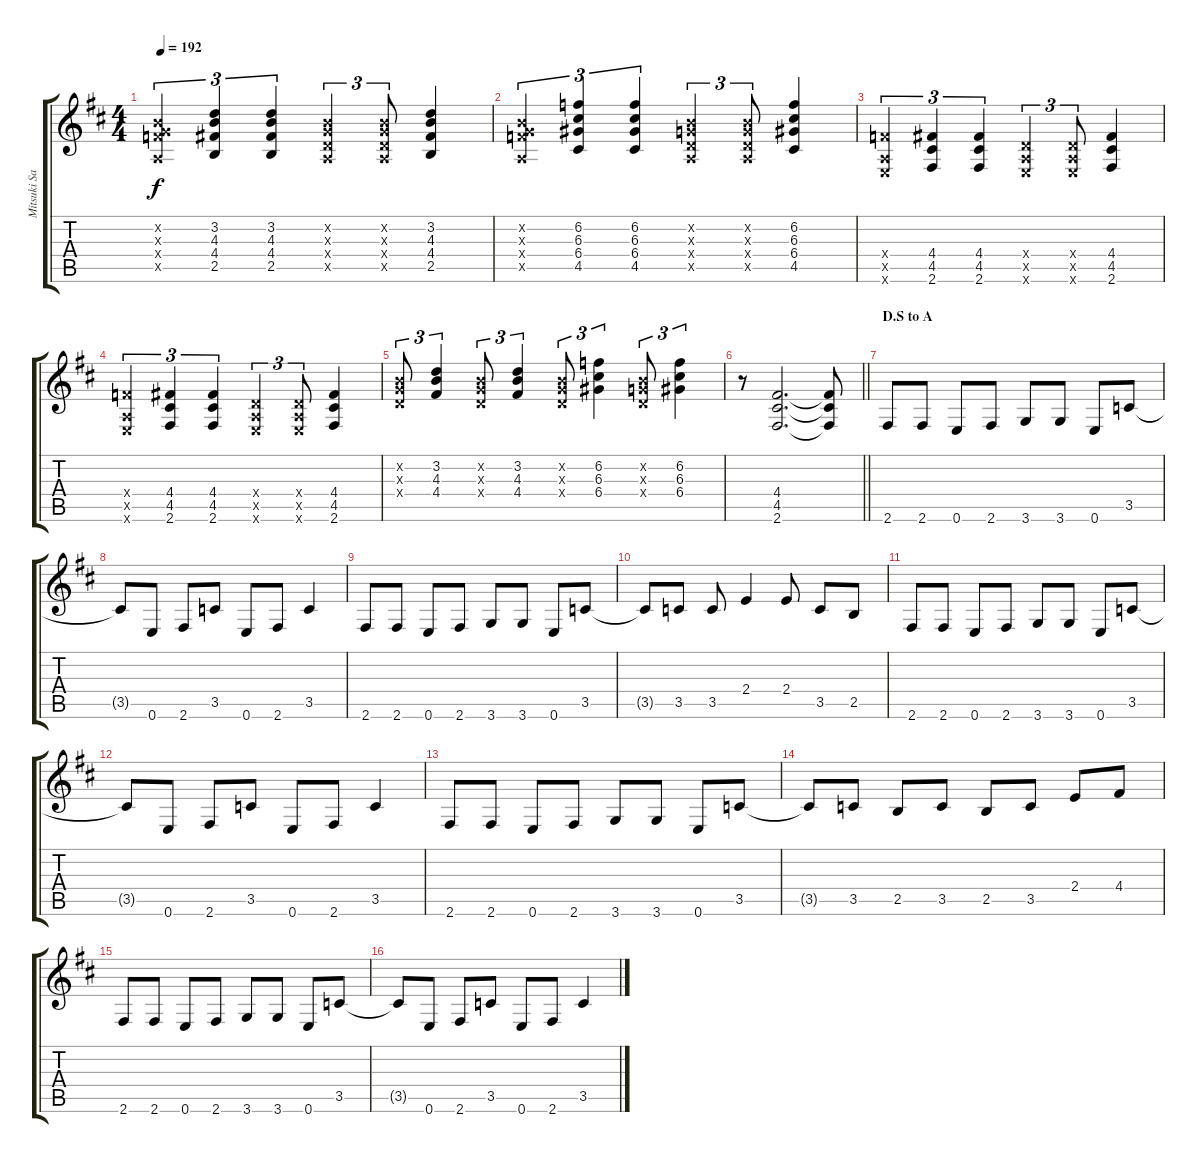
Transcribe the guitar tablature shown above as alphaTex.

\track ("Mitsuki Sakai" "Mitsuki Sa") {instrument distortionguitar}
\staff {score tabs}
\tuning (E4 B3 G3 D3 A2 E2) {hide}
\ts (4 4)
\tempo 192
\clef g2
\ks bminor
(0.2{x} 0.3{x} 3.4{x} 0.5{x}).4{tu (3 2) dy f} (3.2 4.3 4.4 2.5).4{tu (3 2)} (3.2 4.3 4.4 2.5).4{tu (3 2)} (0.2{x} 0.3{x} 0.4{x} 0.5{x}).4{tu (3 2)} (0.2{x} 0.3{x} 0.4{x} 0.5{x}).8{tu (3 2)} (3.2 4.3 4.4 2.5).4 |
(0.2{x} 0.3{x} 3.4{x} 0.5{x}).4{tu (3 2)} (6.2 6.3 6.4 4.5).4{tu (3 2)} (6.2 6.3 6.4 4.5).4{tu (3 2)} (0.2{x} 0.3{x} 0.4{x} 0.5{x}).4{tu (3 2)} (0.2{x} 0.3{x} 0.4{x} 0.5{x}).8{tu (3 2)} (6.2 6.3 6.4 4.5).4 |
(3.4{x} 0.5{x} 0.6{x}).4{tu (3 2)} (4.4 4.5 2.6).4{tu (3 2)} (4.4 4.5 2.6).4{tu (3 2)} (0.4{x} 0.5{x} 0.6{x}).4{tu (3 2)} (0.4{x} 0.5{x} 0.6{x}).8{tu (3 2)} (4.4 4.5 2.6).4 |
(3.4{x} 0.5{x} 0.6{x}).4{tu (3 2)} (4.4 4.5 2.6).4{tu (3 2)} (4.4 4.5 2.6).4{tu (3 2)} (0.4{x} 0.5{x} 0.6{x}).4{tu (3 2)} (0.4{x} 0.5{x} 0.6{x}).8{tu (3 2)} (4.4 4.5 2.6).4 |
(0.2{x} 0.3{x} 0.4{x}).8{tu (3 2)} (3.2 4.3 4.4).4{tu (3 2)} (0.2{x} 0.3{x} 0.4{x}).8{tu (3 2)} (3.2 4.3 4.4).4{tu (3 2)} (0.2{x} 0.3{x} 0.4{x}).8{tu (3 2)} (6.2 6.3 6.4).4{tu (3 2)} (0.2{x} 0.3{x} 0.4{x}).8{tu (3 2)} (6.2 6.3 6.4).4{tu (3 2)} |
\barLineRight lightlight
r.8 (4.4 4.5 2.6).2{d} (4.4{t} 4.5{t} 2.6{t}).8 |
\section ("" "D.S to A")
2.6.8 2.6.8 0.6.8 2.6.8 3.6.8 3.6.8 0.6.8 3.5.8 |
3.5{t}.8 0.6.8 2.6.8 3.5.8 0.6.8 2.6.8 3.5.4 |
2.6.8 2.6.8 0.6.8 2.6.8 3.6.8 3.6.8 0.6.8 3.5.8 |
3.5{t}.8 3.5.8 3.5.8 2.4.4 2.4.8 3.5.8 2.5.8 |
2.6.8 2.6.8 0.6.8 2.6.8 3.6.8 3.6.8 0.6.8 3.5.8 |
3.5{t}.8 0.6.8 2.6.8 3.5.8 0.6.8 2.6.8 3.5.4 |
2.6.8 2.6.8 0.6.8 2.6.8 3.6.8 3.6.8 0.6.8 3.5.8 |
3.5{t}.8 3.5.8 2.5.8 3.5.8 2.5.8 3.5.8 2.4.8 4.4.8 |
2.6.8 2.6.8 0.6.8 2.6.8 3.6.8 3.6.8 0.6.8 3.5.8 |
3.5{t}.8 0.6.8 2.6.8 3.5.8 0.6.8 2.6.8 3.5.4
